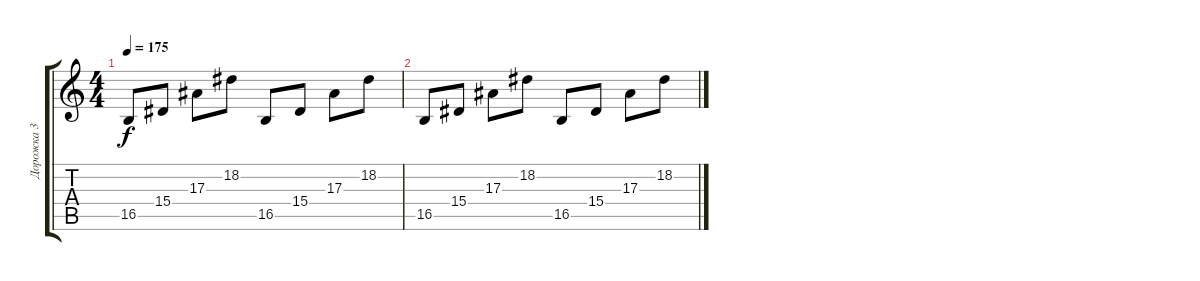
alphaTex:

\track ("Дорожка 3" "Дорожка 3") {instrument stringensemble1}
\staff {score tabs}
\tuning (D4 A3 F3 C3 G2 C2) {hide}
\ts (4 4)
\tempo 175
\clef g2
\ks c
16.5.8{dy f} 15.4.8 17.3.8 18.2.8 16.5.8 15.4.8 17.3.8 18.2.8 |
16.5.8 15.4.8 17.3.8 18.2.8 16.5.8 15.4.8 17.3.8 18.2.8
